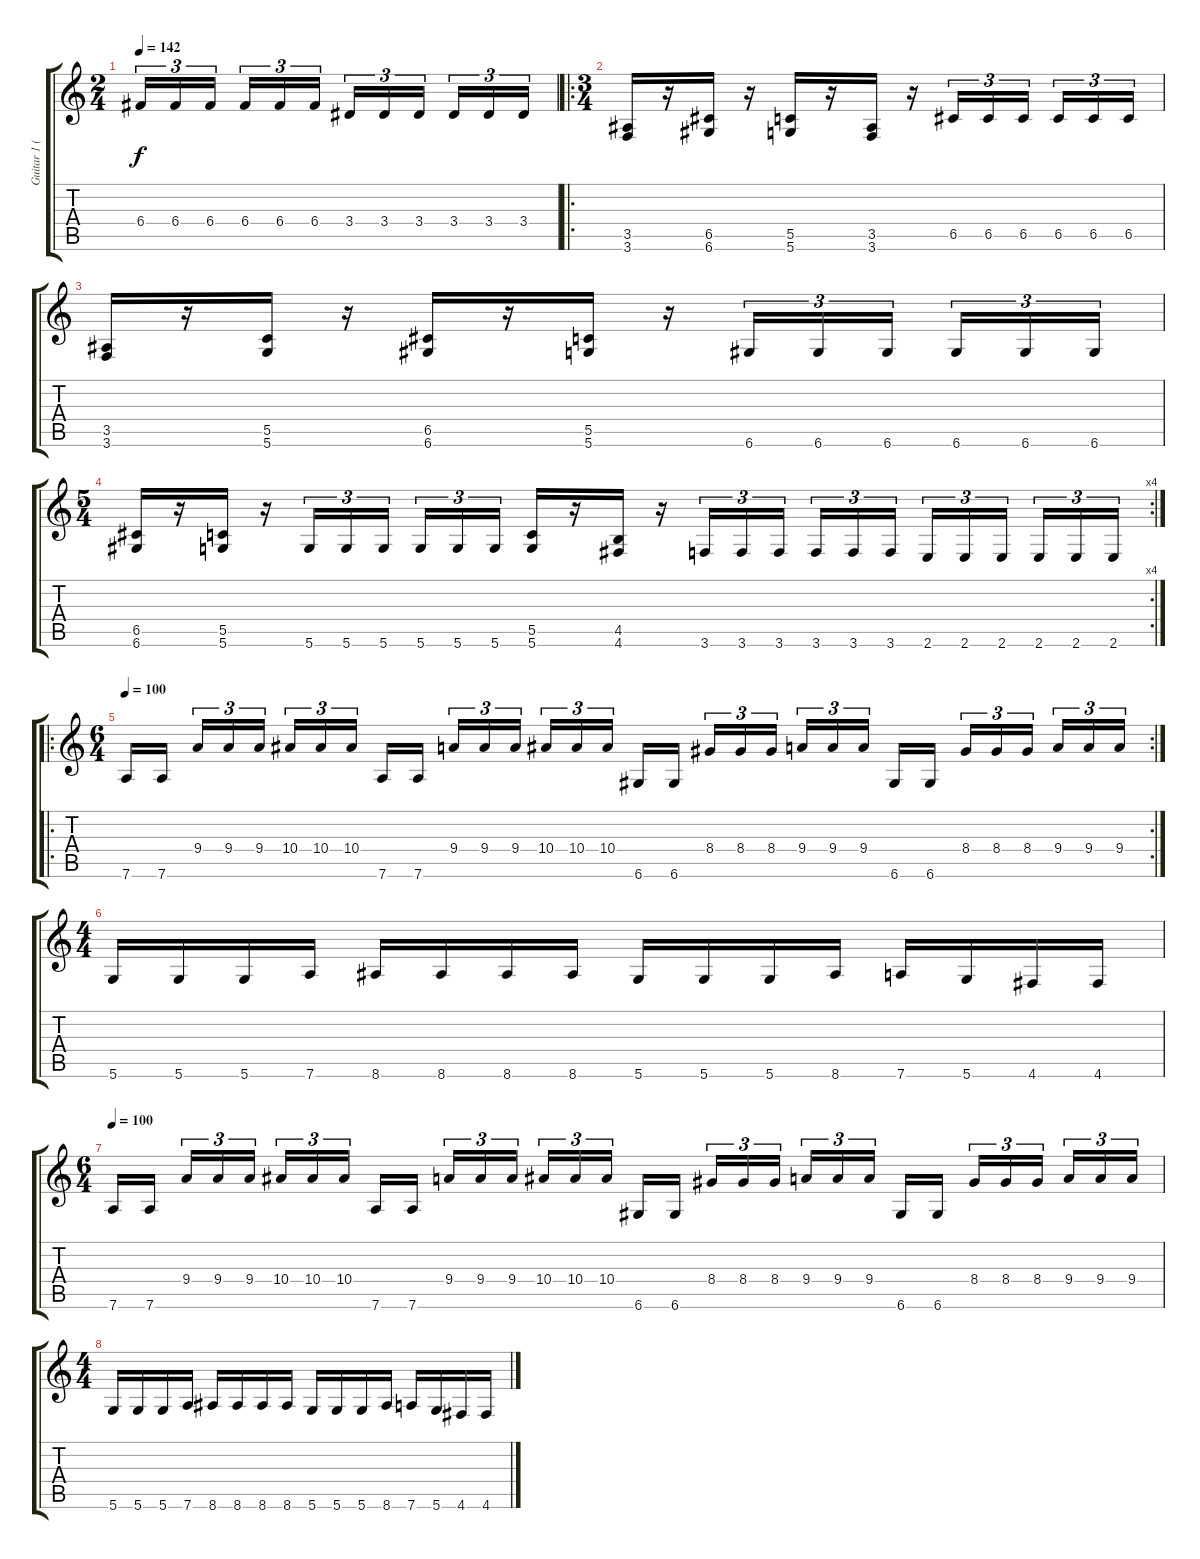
\track ("Guitar 1 (Erik)" "Guitar 1 (") {instrument distortionguitar}
\staff {score tabs}
\tuning (D4 A3 F3 C3 G2 D2) {hide}
\ts (2 4)
\tempo 142
\clef g2
\ks c
6.4.16{tu (3 2) dy f} 6.4.16{tu (3 2)} 6.4.16{tu (3 2)} 6.4.16{tu (3 2)} 6.4.16{tu (3 2)} 6.4.16{tu (3 2)} 3.4.16{tu (3 2)} 3.4.16{tu (3 2)} 3.4.16{tu (3 2)} 3.4.16{tu (3 2)} 3.4.16{tu (3 2)} 3.4.16{tu (3 2)} |
\ro
\ts (3 4)
(3.5 3.6).16 r.16 (6.5 6.6).16 r.16 (5.5 5.6).16 r.16 (3.5 3.6).16 r.16 6.5.16{tu (3 2)} 6.5.16{tu (3 2)} 6.5.16{tu (3 2)} 6.5.16{tu (3 2)} 6.5.16{tu (3 2)} 6.5.16{tu (3 2)} |
(3.5 3.6).16 r.16 (5.5 5.6).16 r.16 (6.5 6.6).16 r.16 (5.5 5.6).16 r.16 6.6.16{tu (3 2)} 6.6.16{tu (3 2)} 6.6.16{tu (3 2)} 6.6.16{tu (3 2)} 6.6.16{tu (3 2)} 6.6.16{tu (3 2)} |
\rc 4
\ts (5 4)
(6.5 6.6).16 r.16 (5.5 5.6).16 r.16 5.6.16{tu (3 2)} 5.6.16{tu (3 2)} 5.6.16{tu (3 2)} 5.6.16{tu (3 2)} 5.6.16{tu (3 2)} 5.6.16{tu (3 2)} (5.5 5.6).16 r.16 (4.5 4.6).16 r.16 3.6.16{tu (3 2)} 3.6.16{tu (3 2)} 3.6.16{tu (3 2)} 3.6.16{tu (3 2)} 3.6.16{tu (3 2)} 3.6.16{tu (3 2)} 2.6.16{tu (3 2)} 2.6.16{tu (3 2)} 2.6.16{tu (3 2)} 2.6.16{tu (3 2)} 2.6.16{tu (3 2)} 2.6.16{tu (3 2)} |
\ro
\rc 2
\ts (6 4)
\tempo 100
7.6.16 7.6.16 9.4.16{tu (3 2)} 9.4.16{tu (3 2)} 9.4.16{tu (3 2)} 10.4.16{tu (3 2)} 10.4.16{tu (3 2)} 10.4.16{tu (3 2)} 7.6.16 7.6.16 9.4.16{tu (3 2)} 9.4.16{tu (3 2)} 9.4.16{tu (3 2)} 10.4.16{tu (3 2)} 10.4.16{tu (3 2)} 10.4.16{tu (3 2)} 6.6.16 6.6.16 8.4.16{tu (3 2)} 8.4.16{tu (3 2)} 8.4.16{tu (3 2)} 9.4.16{tu (3 2)} 9.4.16{tu (3 2)} 9.4.16{tu (3 2)} 6.6.16 6.6.16 8.4.16{tu (3 2)} 8.4.16{tu (3 2)} 8.4.16{tu (3 2)} 9.4.16{tu (3 2)} 9.4.16{tu (3 2)} 9.4.16{tu (3 2)} |
\ts (4 4)
5.6.16 5.6.16 5.6.16 7.6.16 8.6.16 8.6.16 8.6.16 8.6.16 5.6.16 5.6.16 5.6.16 8.6.16 7.6.16 5.6.16 4.6.16 4.6.16 |
\ts (6 4)
\tempo 100
7.6.16 7.6.16 9.4.16{tu (3 2)} 9.4.16{tu (3 2)} 9.4.16{tu (3 2)} 10.4.16{tu (3 2)} 10.4.16{tu (3 2)} 10.4.16{tu (3 2)} 7.6.16 7.6.16 9.4.16{tu (3 2)} 9.4.16{tu (3 2)} 9.4.16{tu (3 2)} 10.4.16{tu (3 2)} 10.4.16{tu (3 2)} 10.4.16{tu (3 2)} 6.6.16 6.6.16 8.4.16{tu (3 2)} 8.4.16{tu (3 2)} 8.4.16{tu (3 2)} 9.4.16{tu (3 2)} 9.4.16{tu (3 2)} 9.4.16{tu (3 2)} 6.6.16 6.6.16 8.4.16{tu (3 2)} 8.4.16{tu (3 2)} 8.4.16{tu (3 2)} 9.4.16{tu (3 2)} 9.4.16{tu (3 2)} 9.4.16{tu (3 2)} |
\ts (4 4)
5.6.16 5.6.16 5.6.16 7.6.16 8.6.16 8.6.16 8.6.16 8.6.16 5.6.16 5.6.16 5.6.16 8.6.16 7.6.16 5.6.16 4.6.16 4.6.16
